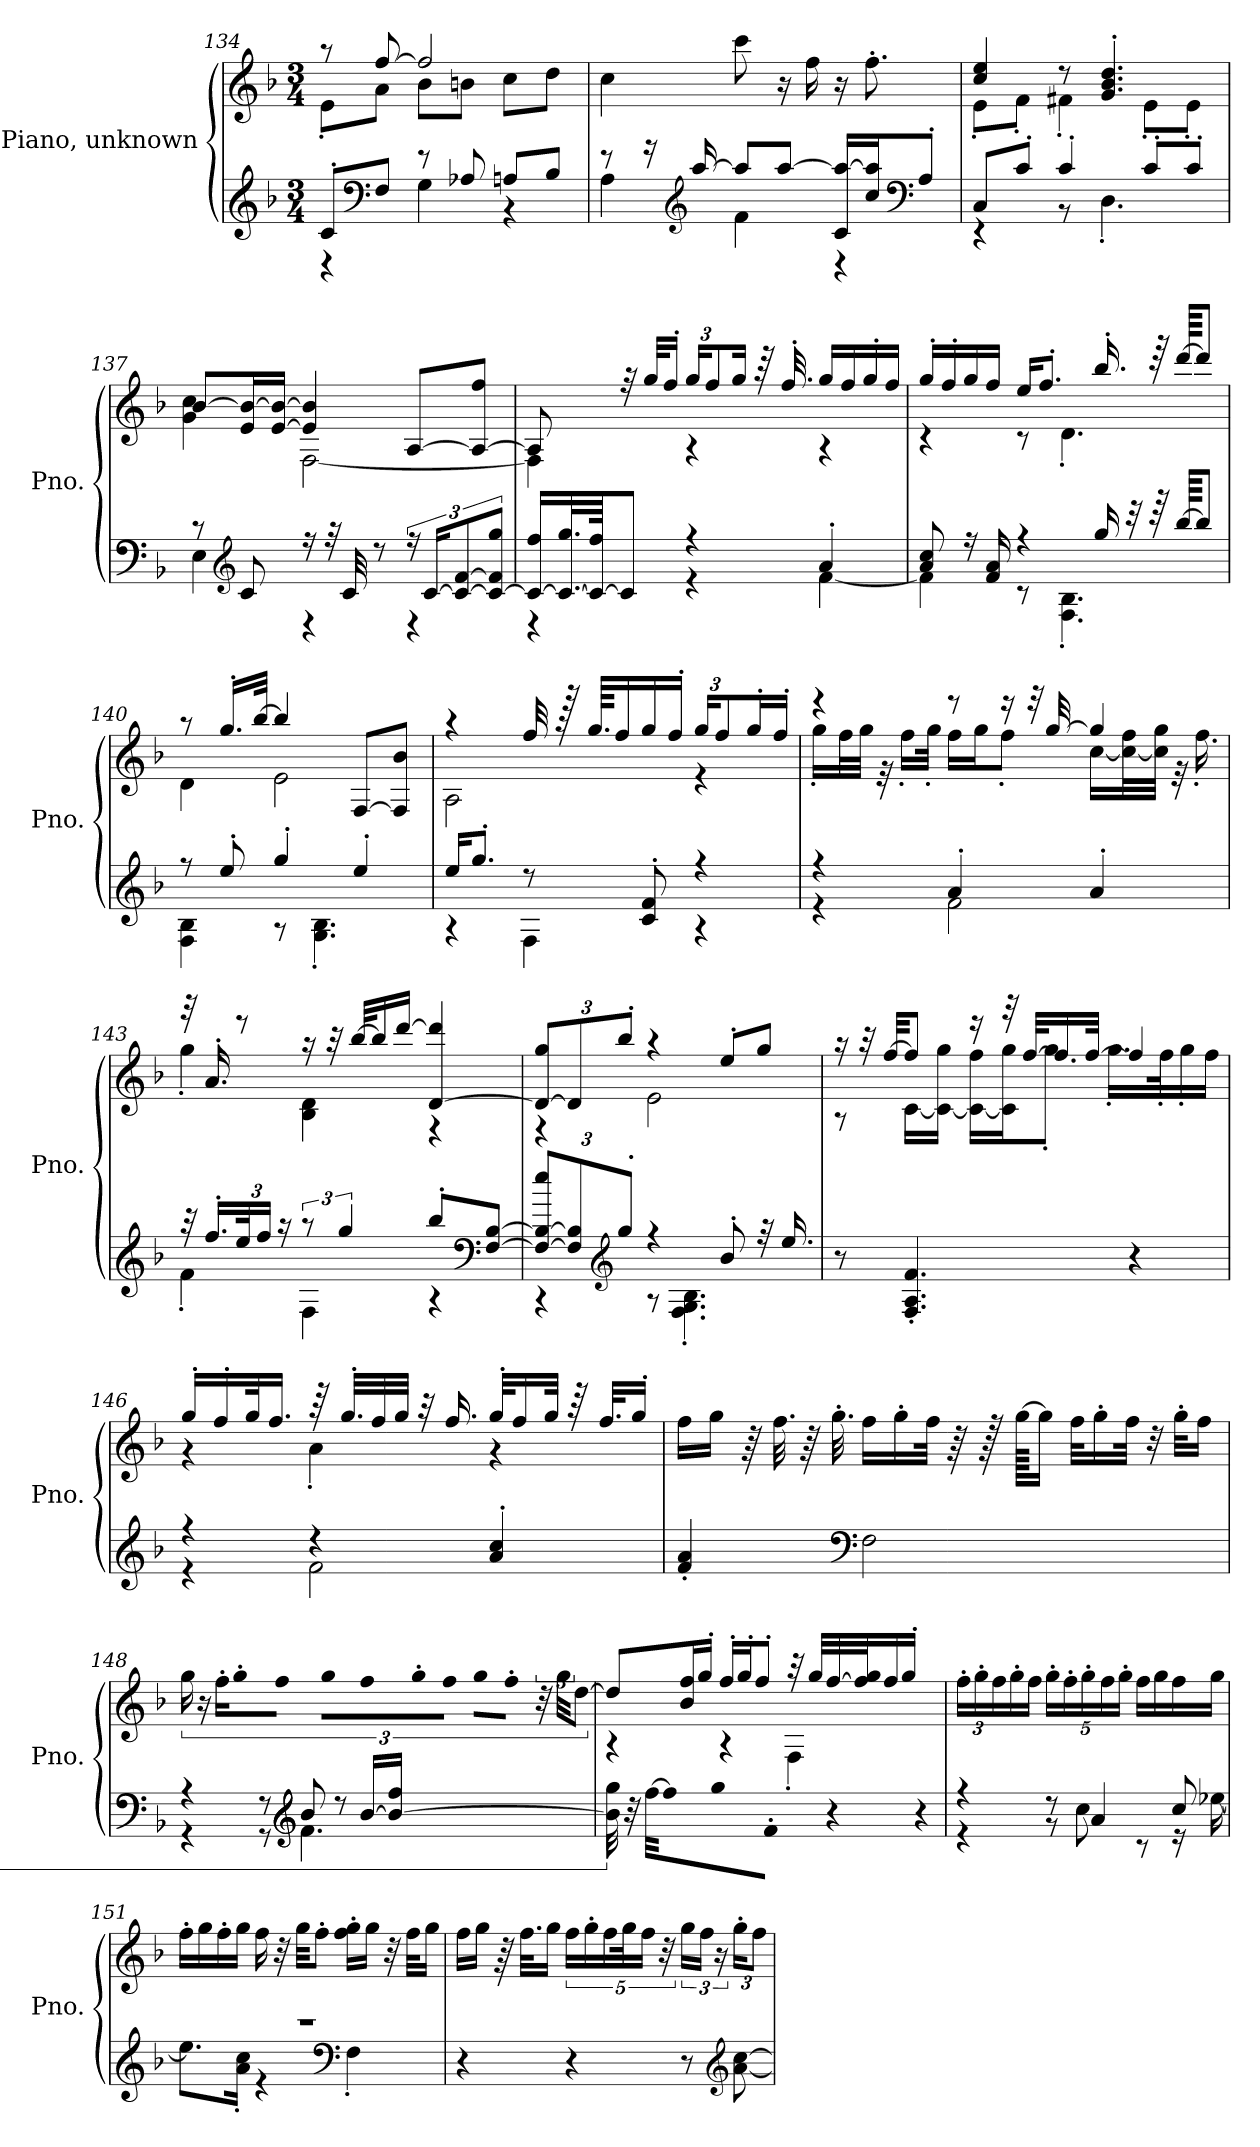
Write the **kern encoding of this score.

**kern	**kern
*part1	*part1
*staff2	*staff1
*I"Piano, unknown	*
*I'Pno.	*
*clefG2	*clefG2
*k[b-]	*k[b-]
*M3/4	*M3/4
=134	=134
*^	*^
8c'/L	4r	8r	8e'\L
*clefF4	*	*	*
8F/J	.	[8ff/	8a\J
8r	4G\	2ff/]	8b-\L
8A-X/	.	.	8bn\J
8An/L	4r	.	8cc\L
8B-/J	.	.	8dd\J
*	*	*v	*v
!!LO:LB:g=z
=135	=135	=135
8r	4A\	4cc\
16r	.	.
*clefG2	*	*
[16aa/	.	.
8aa/L]	4f\	8ccc\
[8aa/J	.	16r
.	.	16ff\
16c/ 16aa/_LL	4r	16r
16cc/ 16aa/]J	.	8.ff'\
*clefF4	*	*
8A'/J	.	.
=136	=136	=136
*	*	*^
8C/L	4r	4cc/ 4ee/	8e'\L
8c'/J	.	.	8f'\J
4c'/	8r	8r	4f#X'\
.	4.D'\	4.g/' 4.b-/' 4.dd/'	.
8c'/L	.	.	8e'\L
8c'/J	.	.	8e'\J
=137	=137	=137	=137
8r	4E\	[8b-/L	4g\ 4cc\
*clefG2	*	*	*
8c/	.	16e/ 16b-/_L	.
.	.	[16e/ 16b-/_JJ	.
16r	4r	4e/] 4b-/]	[2F\
32r	.	.	.
32c/	.	.	.
8r	.	.	.
24r	4r	[8A/L	.
[24c/KL	.	.	.
12c/_ [12f/	.	.	.
.	.	8A/_ 8ff/J	.
12c/_ 12f/] 12gg/J	.	.	.
!!LO:LB:g=z	!!
=138	=138	=138	=138
16c/_ 16ff/LL	4r	8A/]	4F\]
32.c/_ 32.gg/L	.	.	.
64c/_ 64ff/JJK	.	.	.
8c/J]	.	32r	.
.	.	32gg/KLL	.
.	.	16ff'/JJ	.
*	*	*Xbrackettup	*
4r	4r	24gg/KL	4r
.	.	12ff/	.
.	.	16gg/Jk	.
.	.	64r	.
.	.	32.ff'/	.
4a'/	[4f\	16gg/LL	4r
.	.	16ff/	.
.	.	16gg'/	.
.	.	16ff/JJ	.
=139	=139	=139	=139
8a/ 8cc/	4f\]	16gg'/LL	4r
.	.	16ff'/	.
16r	.	16gg/	.
16f/ 16a/	.	16ff/JJ	.
4r	8r	16ee/KL	8r
.	.	8.ff'/J	.
.	4.F\' 4.B-\'	.	4.d'\
16gg/	.	16.bb-'/	.
32r	.	.	.
64r	.	64r	.
[64bb-/KKKL	.	[64ddd/KKKL	.
8bb-/J]	.	8ddd/J]	.
=140	=140	=140	=140
8r	4F\ 4B-\	8r	4d\
8ee'/	.	16.gg'/LL	.
.	.	[32bb-/JJk	.
4gg'/	8r	4bb-/]	2e\
.	4.G\' 4.B-\'	.	.
4ee'/	.	[8F/L	.
.	.	8F/] 8b-/J	.
!!LO:LB:g=z	!!
=141	=141	=141	=141
16ee/KL	4r	4r	2A\
8.gg'/J	.	.	.
8r	4F\	32ff/	.
.	.	128r	.
.	.	64.gg/KKLL	.
.	.	16ff/	.
8c/' 8f/'	.	16gg/	.
.	.	16ff'/JJ	.
4r	4r	24gg/KL	4r
.	.	12ff/	.
.	.	16gg'/L	.
.	.	16ff'/JJ	.
=142	=142	=142	=142
4r	4r	4r	16gg'\LL
.	.	.	32ff\L
.	.	.	32gg\JJJ
.	.	.	32r
.	.	.	16ff'\LL
.	.	.	32gg'\JJk
4a'/	2f\	8r	16ff\LL
.	.	.	16gg\J
.	.	16r	8ff'\J
.	.	32r	.
.	.	[32gg/	.
4a'/	.	4gg/]	[16cc\LL
.	.	.	32cc\_ 32ff\L
.	.	.	32cc\] 32gg\JJJ
.	.	.	32r
.	.	.	16.ff'\
!!LO:PB:g=z	!!
=143	=143	=143	=143
32r	4f'\	32r	4gg'\
16.ff'/LL	.	16.a'/	.
*Xbrackettup	*	*	*
48ee/K	.	8r	.
24ff/JJ	.	.	.
16r	.	.	.
*brackettup	*	*	*
12r	4F\	16r	4B-\ 4d\
.	.	32r	.
6gg/	.	.	.
.	.	[32bb-/KLL	.
.	.	16bb-/]	.
.	.	[16ddd/JJ	.
8bb-'/L	4r	[4d/ 4ddd/]	4r
*clefF4	*	*	*
[8F/ [8B-/J	.	.	.
=144	=144	=144	=144
*Xbrackettup	*	*	*
12F/_ 12B-/_ 12ee/L	4r	12d/_ 12gg/L	4r
12F/] 12B-/]	.	12d/]	.
*clefG2	*	*	*
12gg'/J	.	12bb-'/J	.
4r	8r	4r	2e\
.	4.F\' 4.G\' 4.B-\'	.	.
8b-'/	.	8ee'/L	.
32r	.	8gg/J	.
16.ee/	.	.	.
*v	*v	*	*
!!LO:LB:g=z	!!
=145	=145	=145
8r	16r	8r
.	32r	.
.	[32ff/KKL	.
4.F/' 4.A/' 4.f/'	8ff/J]	[16c\LL
.	.	16c\_ 16gg\JJ
.	16r	16c\_ 16ff\LL
.	32r	16c\] 16gg\J
.	[32ff/KLL	.
.	16.ff/]	8gg'\J
.	[32ff/JJk	.
4r	4ff/]	16.gg'\LL
.	.	32ff'\K
.	.	16gg'\
.	.	16ff\JJ
=146	=146	=146
*^	*	*
4r	4r	16gg'/LL	4r
.	.	16ff'/	.
.	.	32gg/K	.
.	.	16.ff/JJ	.
4r	2f\	64r	4a'\
.	.	32.gg'/LLL	.
.	.	32ff/	.
.	.	32gg/JJJ	.
.	.	32r	.
.	.	16.ff/	.
4a/' 4cc/'	.	32gg'/KLL	4r
.	.	16ff/	.
.	.	32gg/JJk	.
.	.	64r	.
.	.	32.ff/KLL	.
.	.	16gg'/JJ	.
*v	*v	*	*
*	*v	*v
!!LO:LB:g=z
=147	=147
4f/' 4a/'	16ff\LL
.	16gg\JJ
.	64r
.	32.ff\
.	64r
.	32.gg'\
*clefF4	*
2F\	16ff\LL
.	16gg'\
.	32ff\JJk
.	64r
.	128r
.	[128gg\KKKLL
.	16gg\JJ]
.	32ff\KLL
.	16gg'\
.	32ff\JJk
.	32r
.	32gg'\KLL
.	16ff\JJ
=148	=148
*^	*
*	*	*brackettup
4r	4r	24gg\
.	.	24r
.	.	24ff'\LL
.	.	16gg'\
.	.	16ff\JJ
8r	8r	16gg\LL
.	.	16ff\
*clefG2	*	*
8b-/	4.f\	16gg'\
.	.	16ff\JJ
8r	.	16gg\LL
.	.	16ff'\JJ
[16b-/LL	.	48r
.	.	48gg\KKL
.	.	[12dd\J
16b-/_ 16ff/JJ	.	.
*v	*v	*
!!LO:LB:g=z
=149	=149
*brackettup	*
*	*^
48b-\] 48gg\	8dd/L]	4r
48r	.	.
[48ff\LLL	.	.
32ff\]	.	.
32gg\JJ	.	.
8f'\J	16b-/ 16ff/L	.
.	16gg'/JJ	.
4r	16ff'/LL	4r
.	16gg'/J	.
.	8ff'/J	.
4r	32r	4F'\
.	32gg/LLL	.
.	[32ff/	.
.	32ff/] 32gg/J	.
.	16ff/	.
.	16gg'/JJ	.
*	*v	*v
=150	=150
*^	*
*	*	*Xbrackettup
4r	4r	24ff'\LL
.	.	24gg'\
.	.	24ff\
.	.	16gg'\
.	.	16ff\JJ
8r	8r	20gg'\LL
.	.	20ff'\
.	.	20gg'\
4a/	8cc\	.
.	.	20ff\
.	.	20gg'\JJ
.	8r	16ff\LL
.	.	16gg\
8cc/	16r	16ff\
.	[16ee-X\	16gg\JJ
!!LO:LB:g=z
=151	=151	=151
2.r	8.ee-\L]	16ff'\LL
.	.	16gg\
.	.	16ff'\
.	16a\' 16cc\'Jk	16gg\JJ
.	4r	16ff\
.	.	32r
.	.	32gg\KKL
.	.	8ff'\J
*clefF4	*	*
.	4F'\	16ff\' 16gg\'LL
.	.	16gg\JJ
.	.	32r
.	.	32ff\KLL
.	.	16gg\JJ
*v	*v	*
=152	=152
4r	16ff\LL
.	16gg\JJ
.	64r
.	32.ff\KLL
.	16gg\JJ
*	*brackettup
4r	20ff\LL
.	20gg'\
.	20ff\
.	40gg\K
.	20ff\JJ
.	40r
8r	24gg\LL
.	24ff\JJ
.	24r
*clefG2	*
*	*Xbrackettup
[8a\ [8cc\	24gg'\KL
.	12ff\J
=	=
*-	*-
